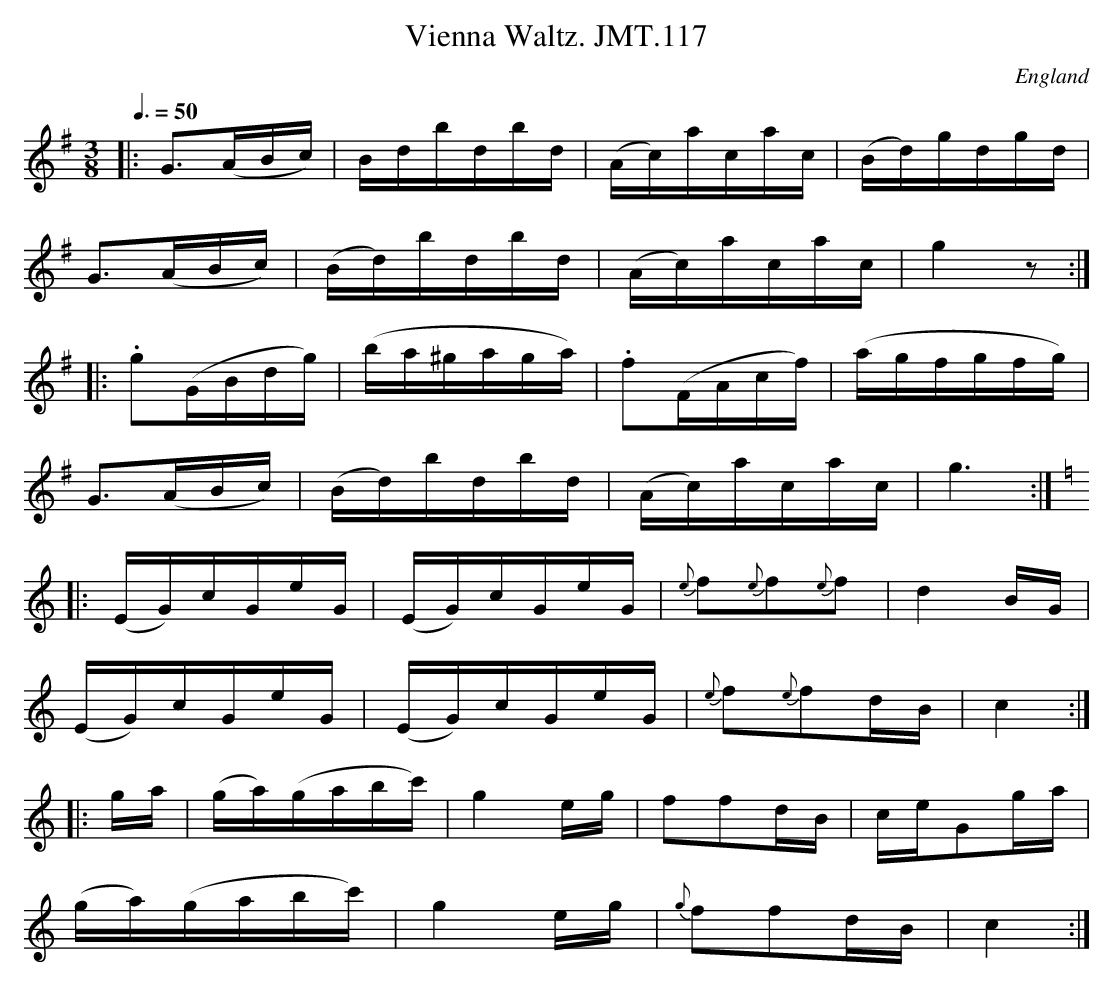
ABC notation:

X:1
T:Vienna Waltz. JMT.117
M:3/8
L:1/16
Q:3/8=50
O:England
K:G major
|:G3(ABc)|B-dbdbd|(Ac)acac|(Bd)gdgd|!
G3(ABc)|(Bd)bdbd|(Ac)acac|g4z2:|!
|:.g2(GBdg)|(ba^gaga)|.f2(FAcf)|(agfgfg)|!
G3(ABc)|(Bd)bdbd|(Ac)acac|g6:|!
K:C
|:(EG)cGeG|(EG)cGeG|{e}f2{e}f2{e}f2|d4BG|!
(EG)cGeG|(EG)cGeG|{e}f2{e}f2dB|c4:|!
|:ga|(ga)(gabc')|g4eg|f2f2dB|ceG2ga|!
(ga)(gabc')|g4eg|{g}f2f2dB|c4:|
